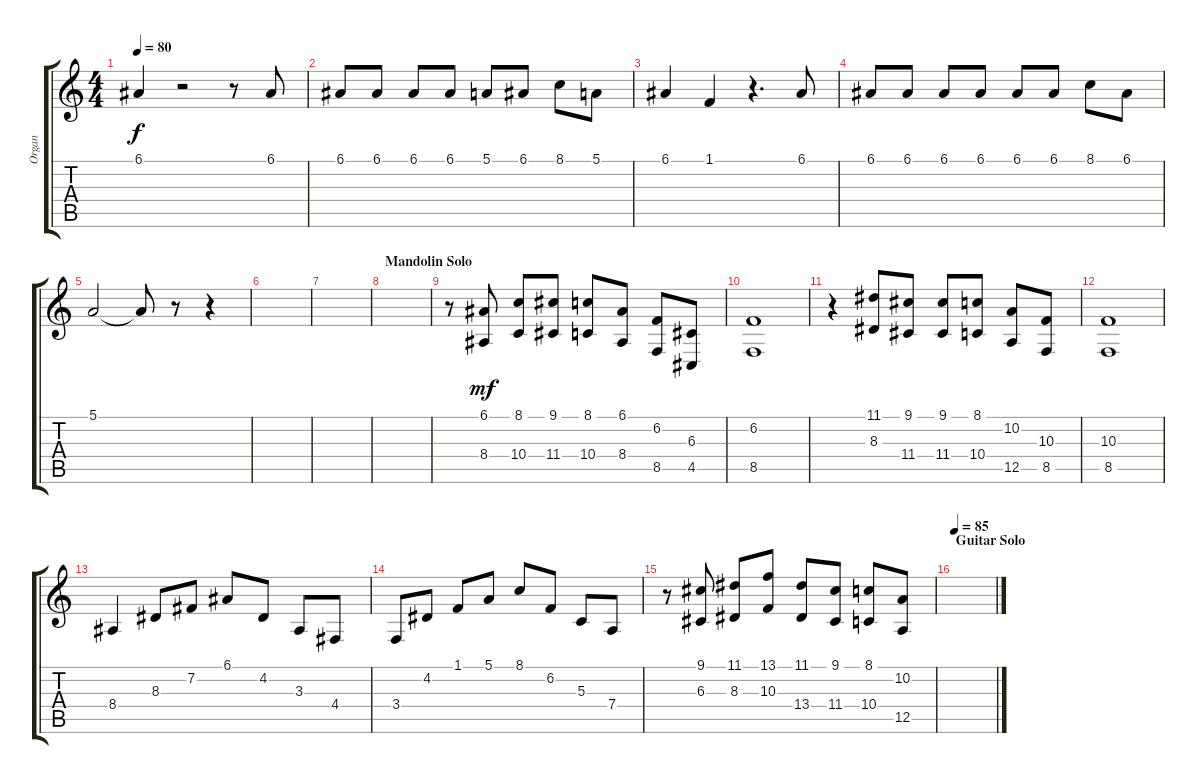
\track ("Organ" "Organ") {instrument drawbarorgan}
\staff {score tabs}
\tuning (E4 B3 G3 D3 A2 E2) {hide}
\ts (4 4)
\tempo 80
\clef g2
\ks c
6.1.4{dy f} r.2 r.8 6.1.8 |
6.1.8 6.1.8 6.1.8 6.1.8 5.1.8 6.1.8 8.1.8 5.1.8 |
6.1.4 1.1.4 r.4{d} 6.1.8 |
6.1.8 6.1.8 6.1.8 6.1.8 6.1.8 6.1.8 8.1.8 6.1.8 |
5.1.2 5.1{t}.8 r.8 r.4 |
|
|
\section ("" "Mandolin Solo")
|
r.8 (6.1 8.4).8{dy mf} (8.1 10.4).8 (9.1 11.4).8 (8.1 10.4).8 (6.1 8.4).8 (6.2 8.5).8 (6.3 4.5).8 |
(6.2 8.5).1 |
r.4 (11.1 8.3).8 (9.1 11.4).8 (9.1 11.4).8 (8.1 10.4).8 (10.2 12.5).8 (10.3 8.5).8 |
(10.3 8.5).1 |
8.4.4 8.3.8 7.2.8 6.1.8 4.2.8 3.3.8 4.4.8 |
3.4.8 4.2.8 1.1.8 5.1.8 8.1.8 6.2.8 5.3.8 7.4.8 |
r.8 (9.1 6.3).8 (11.1 8.3).8 (13.1 10.3).8 (11.1 13.4).8 (9.1 11.4).8 (8.1 10.4).8 (10.2 12.5).8 |
\section ("" "Guitar Solo")
\tempo 85
